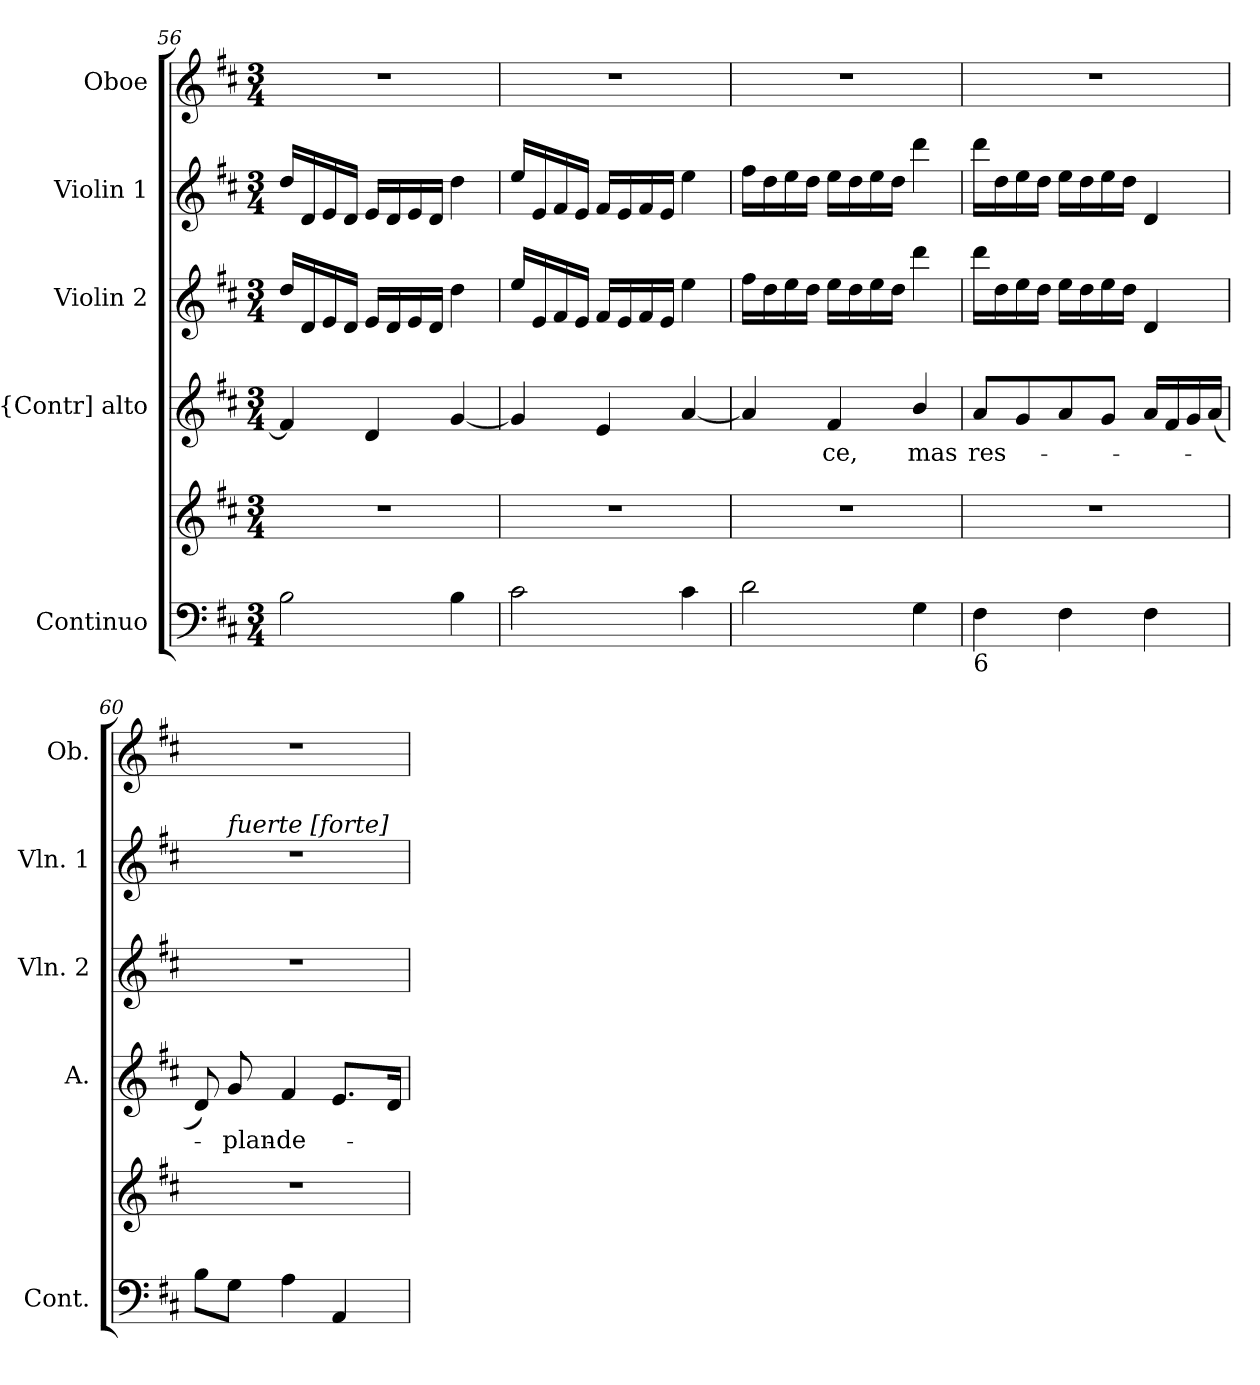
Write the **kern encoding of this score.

**kern	**kern	**kern	**text	**kern	**kern	**kern
*part5	*part5	*part4	*part4	*part3	*part2	*part1
*staff6	*staff5	*staff4	*staff4	*staff3	*staff2	*staff1
*I"Continuo	*	*I"{Contr] alto	*	*I"Violin 2	*I"Violin 1	*I"Oboe
*I'Cont.	*	*I'A.	*	*I'Vln. 2	*I'Vln. 1	*I'Ob.
*clefF4	*clefG2	*clefG2	*	*clefG2	*clefG2	*clefG2
*k[f#c#]	*k[f#c#]	*k[f#c#]	*	*k[f#c#]	*k[f#c#]	*k[f#c#]
*D:	*D:	*D:	*	*D:	*D:	*D:
*M3/4	*M3/4	*M3/4	*	*M3/4	*M3/4	*M3/4
=56	=56	=56	=56	=56	=56	=56
!	!LO:N:vis=1	!	!	!	!	!LO:N:vis=1
2Bi\	2.r	4f#i/]	.	16ddi/LL	16ddi/LL	2.r
.	.	.	.	16di/	16di/	.
.	.	.	.	16ei/	16ei/	.
.	.	.	.	16di/JJ	16di/JJ	.
.	.	4di/	.	16ei/LL	16ei/LL	.
.	.	.	.	16di/	16di/	.
.	.	.	.	16ei/	16ei/	.
.	.	.	.	16di/JJ	16di/JJ	.
4Bi\	.	[4gi/	.	4ddi\	4ddi\	.
=57	=57	=57	=57	=57	=57	=57
!	!LO:N:vis=1	!	!	!	!	!LO:N:vis=1
2c#i\	2.r	4gi/]	.	16eei/LL	16eei/LL	2.r
.	.	.	.	16ei/	16ei/	.
.	.	.	.	16f#i/	16f#i/	.
.	.	.	.	16ei/JJ	16ei/JJ	.
.	.	4ei/	.	16f#i/LL	16f#i/LL	.
.	.	.	.	16ei/	16ei/	.
.	.	.	.	16f#i/	16f#i/	.
.	.	.	.	16ei/JJ	16ei/JJ	.
4c#i\	.	[4ai/	.	4eei\	4eei\	.
=58	=58	=58	=58	=58	=58	=58
!	!LO:N:vis=1	!	!	!	!	!LO:N:vis=1
2di\	2.r	4ai/]	.	16ff#i\LL	16ff#i\LL	2.r
.	.	.	.	16ddi\	16ddi\	.
.	.	.	.	16eei\	16eei\	.
.	.	.	.	16ddi\JJ	16ddi\JJ	.
!	!	!	!LO:LY:b:color=#000000	!	!	!
.	.	4f#i/	-ce,	16eei\LL	16eei\LL	.
.	.	.	.	16ddi\	16ddi\	.
.	.	.	.	16eei\	16eei\	.
.	.	.	.	16ddi\JJ	16ddi\JJ	.
!	!	!	!LO:LY:b:color=#000000	!	!	!
4Gi\	.	4bi/	mas	4dddi\	4dddi\	.
!!LO:LB:g=z
=59	=59	=59	=59	=59	=59	=59
!	!LO:N:vis=1	!	!	!	!	!
!LO:TX:b:t=6	!	!	!	!	!	!
!	!	!	!LO:LY:b:color=#000000	!	!	!LO:N:vis=1
4F#i\	2.r	8ai/L	res-	16dddi\LL	16dddi\LL	2.r
.	.	.	.	16ddi\	16ddi\	.
.	.	8gi/	.	16eei\	16eei\	.
.	.	.	.	16ddi\JJ	16ddi\JJ	.
4F#i\	.	8ai/	.	16eei\LL	16eei\LL	.
.	.	.	.	16ddi\	16ddi\	.
.	.	8gi/J	.	16eei\	16eei\	.
.	.	.	.	16ddi\JJ	16ddi\JJ	.
4F#i\	.	16ai/LL	.	4di/	4di/	.
.	.	16f#i/	.	.	.	.
.	.	16gi/	.	.	.	.
.	.	(16ai/JJ	.	.	.	.
=60	=60	=60	=60	=60	=60	=60
!	!LO:N:vis=1	!	!	!LO:N:vis=1	!LO:N:vis=1	!LO:N:vis=1
*	*	*	*	*	*^	*
8Bi\L	2.r	8di/)	.	2.r	2.r	8ryy	2.r
!	!	!	!	!	!	!LO:TX:a:i:t=fuerte [forte]	!
!	!	!	!LO:LY:b:color=#000000	!	!	!	!
8Gi\J	.	8gi/	-plan-	.	.	2ryy	.
!	!	!	!LO:LY:b:color=#000000	!	!	!	!
4Ai\	.	4f#i/	-de-	.	.	.	.
4AAi/	.	8.ei/L	.	.	.	.	.
.	.	.	.	.	.	8ryy	.
.	.	16di/Jk	.	.	.	.	.
*	*	*	*	*	*v	*v	*
=	=	=	=	=	=	=
*-	*-	*-	*-	*-	*-	*-
